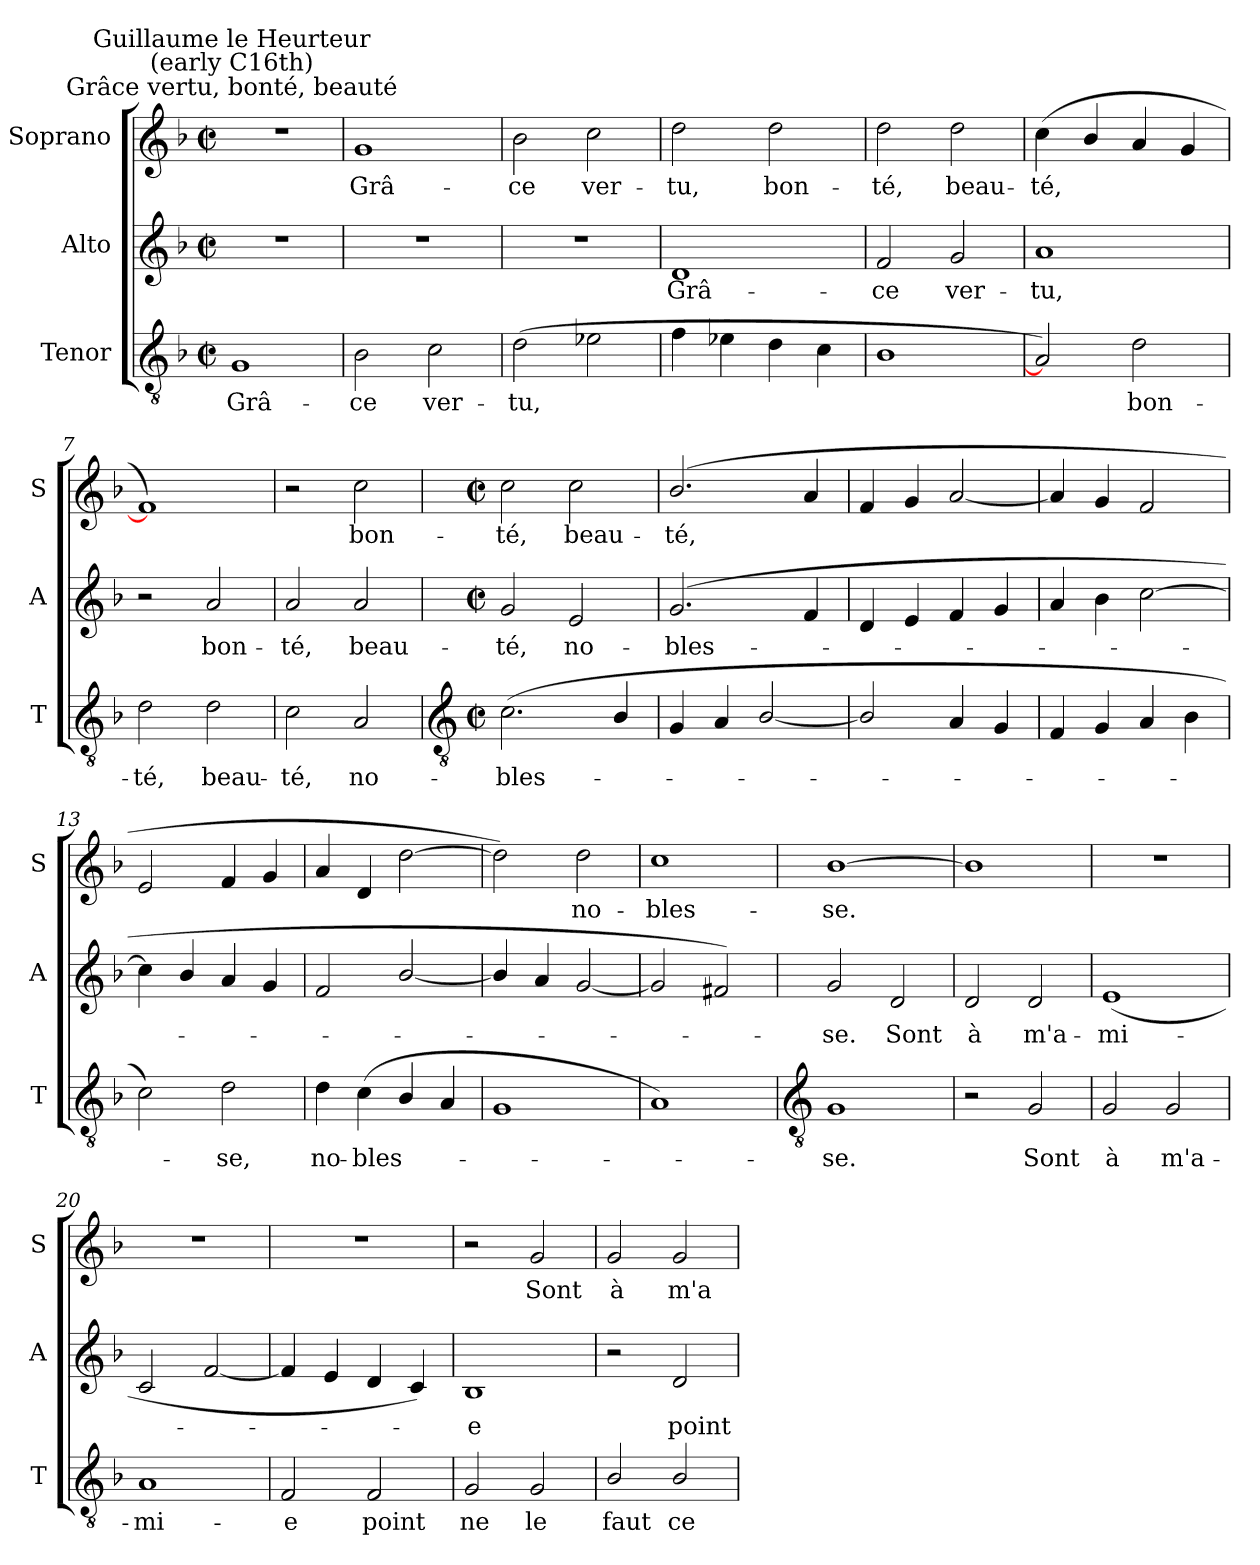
**kern	**text	**kern	**text	**kern	**text
*part3	*part3	*part2	*part2	*part1	*part1
*staff3	*staff3	*staff2	*staff2	*staff1	*staff1
*I"Tenor	*	*I"Alto	*	*I"Soprano	*
*I'T	*	*I'A	*	*I'S	*
*clefGv2	*	*clefG2	*	*clefG2	*
*k[b-]	*	*k[b-]	*	*k[b-]	*
*F:	*	*F:	*	*F:	*
*M2/2	*	*M2/2	*	*M2/2	*
*met(c|)	*	*met(c|)	*	*met(c|)	*
=1	=1	=1	=1	=1	=1
!	!	!	!	!LO:TX:a:cj:t=Grâce vertu, bonté, beauté	!
!	!	!	!	!LO:TX:a:cj:t=Guillaume le Heurteur\n(early C16th)	!
!	!LO:LY:b	!	!	!	!
1G	Grâ-	1r	.	1r	.
=2	=2	=2	=2	=2	=2
!	!LO:LY:b	!	!	!	!LO:LY:b
2B-	-ce	1r	.	1g	Grâ-
!	!LO:LY:b	!	!	!	!
2c	ver-	.	.	.	.
=3	=3	=3	=3	=3	=3
!	!LO:LY:b	!	!	!	!LO:LY:b
(>2d	-tu,	1r	.	2b-	-ce
!	!	!	!	!	!LO:LY:b
2e-X	.	.	.	2cc	ver-
=4	=4	=4	=4	=4	=4
!	!	!	!LO:LY:b	!	!LO:LY:b
4f	.	1d	Grâ-	2dd	-tu,
4e-X	.	.	.	.	.
!	!	!	!	!	!LO:LY:b
4d	.	.	.	2dd	bon-
4c	.	.	.	.	.
=5	=5	=5	=5	=5	=5
!	!	!	!LO:LY:b	!	!LO:LY:b
1B-	.	2f	-ce	2dd	-té,
!	!	!	!LO:LY:b	!	!LO:LY:b
.	.	2g	ver-	2dd	beau-
=6	=6	=6	=6	=6	=6
!	!	!	!LO:LY:b	!	!LO:LY:b
2A])	.	1a	-tu,	(<4cc	-té,
.	.	.	.	4b-/	.
!	!LO:LY:b	!	!	!	!
2d	bon-	.	.	4a	.
.	.	.	.	4g	.
=7	=7	=7	=7	=7	=7
!	!LO:LY:b	!	!	!	!
2d	-té,	2r	.	1f])	.
!	!LO:LY:b	!	!LO:LY:b	!	!
2d	beau-	2a	bon-	.	.
=8	=8	=8	=8	=8	=8
!	!LO:LY:b	!	!LO:LY:b	!	!
2c	-té,	2a	-té,	2r	.
!	!LO:LY:b	!	!LO:LY:b	!	!LO:LY:b
2A	no-	2a	beau-	2cc	bon-
!!LO:LB:g=z
=9	=9	=9	=9	=9	=9
*clefGv2	*	*	*	*	*
*M2/2	*	*M2/2	*	*M2/2	*
*met(c|)	*	*met(c|)	*	*met(c|)	*
!	!LO:LY:b	!	!LO:LY:b	!	!LO:LY:b
(>2.c	-bles-	2g	-té,	2cc	-té,
!	!	!	!LO:LY:b	!	!LO:LY:b
.	.	2e	no-	2cc	beau-
4B-/	.	.	.	.	.
=10	=10	=10	=10	=10	=10
!	!	!	!LO:LY:b	!	!LO:LY:b
4G	.	(<2.g	-bles-	(>2.b-/	-té,
4A	.	.	.	.	.
[2B-/	.	.	.	.	.
.	.	4f	.	4a	.
=11	=11	=11	=11	=11	=11
2B-/]	.	4d	.	4f	.
.	.	4e	.	4g	.
4A	.	4f	.	[2a	.
4G	.	4g	.	.	.
=12	=12	=12	=12	=12	=12
4F	.	4a	.	4a]	.
4G	.	4b-	.	4g	.
4A	.	[2cc	.	2f	.
4B-	.	.	.	.	.
=13	=13	=13	=13	=13	=13
2c)	.	4cc]	.	2e	.
.	.	4b-/	.	.	.
!	!LO:LY:b	!	!	!	!
2d	se,	4a	.	4f	.
.	.	4g	.	4g	.
=14	=14	=14	=14	=14	=14
!	!LO:LY:b	!	!	!	!
4d	no-	2f	.	4a	.
!	!LO:LY:b	!	!	!	!
(<4c	-bles-	.	.	4d	.
4B-/	.	[2b-/	.	[2dd	.
4A	.	.	.	.	.
=15	=15	=15	=15	=15	=15
1G	.	4b-/]	.	2dd])	.
.	.	4a	.	.	.
!	!	!	!	!	!LO:LY:b
.	.	[2g	.	2dd	no-
=16	=16	=16	=16	=16	=16
!	!	!	!	!	!LO:LY:b
1A)	.	2g]	.	1cc	-bles-
.	.	2f#X)	.	.	.
!!LO:LB:g=z
=17	=17	=17	=17	=17	=17
*clefGv2	*	*	*	*	*
!	!LO:LY:b	!	!LO:LY:b	!	!LO:LY:b
1G	se.	2g	se.	[1b-	-se.
!	!	!	!LO:LY:b	!	!
.	.	2d	Sont	.	.
=18	=18	=18	=18	=18	=18
!	!	!	!LO:LY:b	!	!
2r	.	2d	à	1b-]	.
!	!LO:LY:b	!	!LO:LY:b	!	!
2G	Sont	2d	m'a-	.	.
=19	=19	=19	=19	=19	=19
!	!LO:LY:b	!	!LO:LY:b	!	!
2G	à	(<1e	-mi-	1r	.
!	!LO:LY:b	!	!	!	!
2G	m'a-	.	.	.	.
=20	=20	=20	=20	=20	=20
!	!LO:LY:b	!	!	!	!
1A	-mi-	2c	.	1r	.
.	.	[2f	.	.	.
=21	=21	=21	=21	=21	=21
!	!LO:LY:b	!	!	!	!
2F	-e	4f]	.	1r	.
.	.	4e	.	.	.
!	!LO:LY:b	!	!	!	!
2F	point	4d	.	.	.
.	.	4c)	.	.	.
=22	=22	=22	=22	=22	=22
!	!LO:LY:b	!	!LO:LY:b	!	!
2G	ne	1B-	e	2r	.
!	!LO:LY:b	!	!	!	!LO:LY:b
2G	le	.	.	2g	Sont
=23	=23	=23	=23	=23	=23
!	!LO:LY:b	!	!	!	!LO:LY:b
2B-/	faut	2r	.	2g	à
!	!LO:LY:b	!	!LO:LY:b	!	!LO:LY:b
2B-/	ce-	2d	point	2g	m'a-
=	=	=	=	=	=
*-	*-	*-	*-	*-	*-
